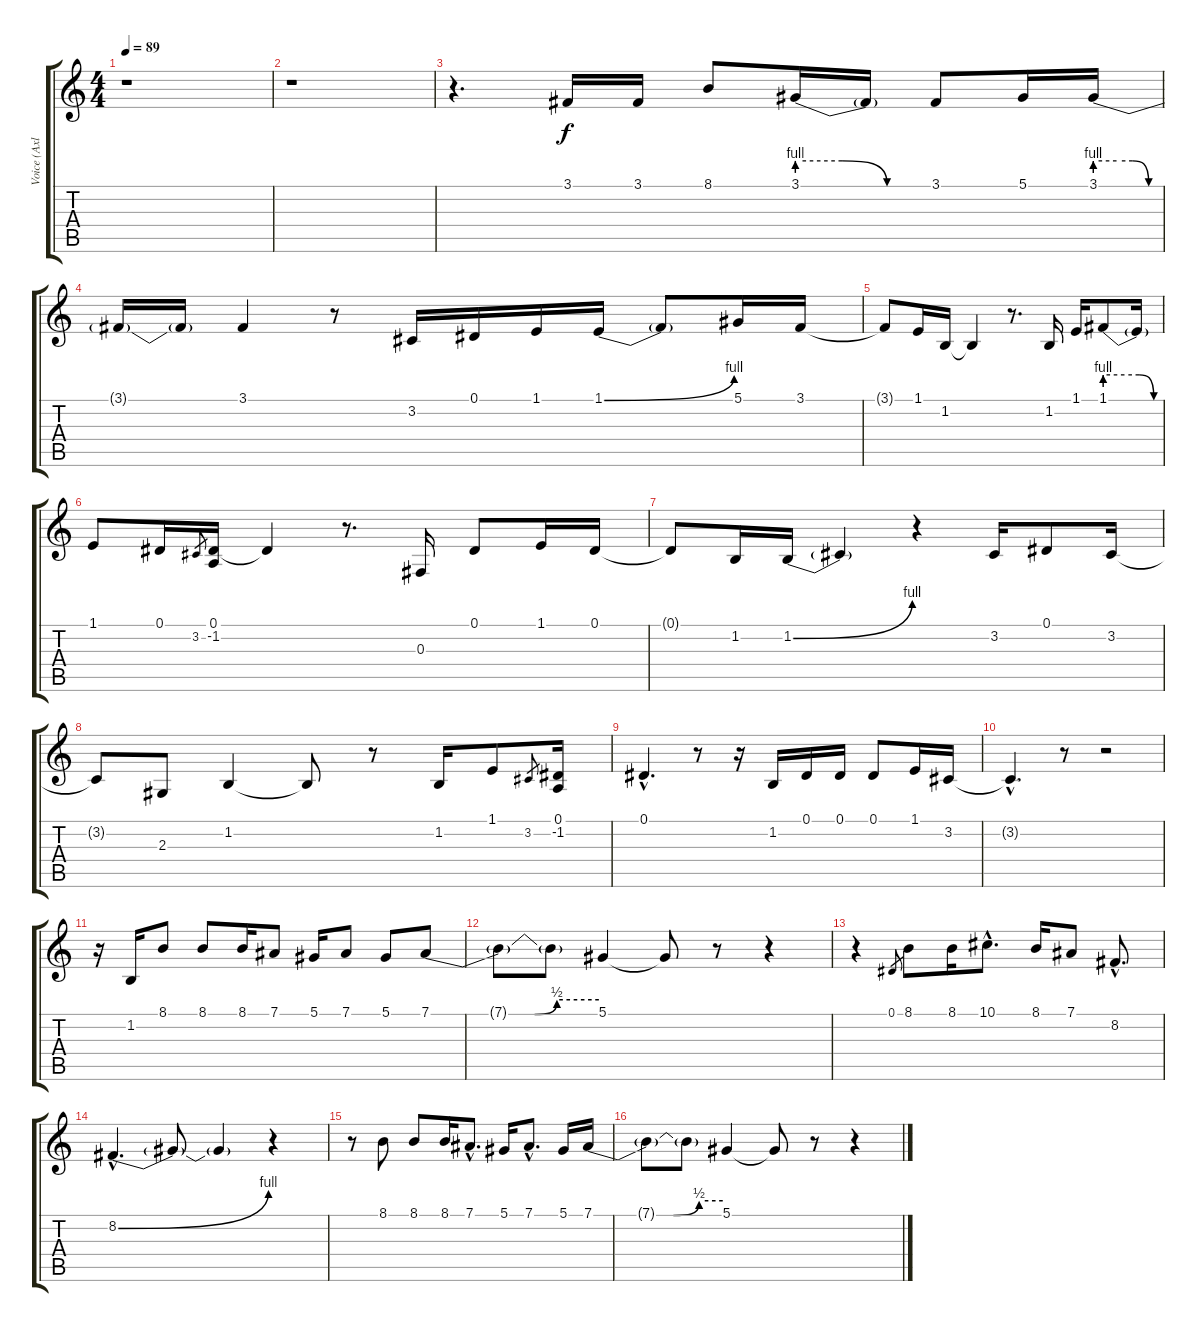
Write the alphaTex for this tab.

\track ("Voice (Axl)" "Voice (Axl") {instrument lead2sawtooth}
\staff {score tabs}
\tuning (Eb4 Bb3 Gb3 Db3 Ab2 Eb2) {hide}
\ts (4 4)
\tempo 89
\clef g2
\ks c
r.1{dy f} |
r.1 |
r.4{d} 3.1.16 3.1.16 8.1.8 3.1{be (custom 0 4 20 4 40 0 60 0)}.16 3.1{t}.16 3.1.8 5.1.16 3.1{be (custom 0 4 20 4 35 4 50 0 60 0)}.16 |
3.1{t}.16 3.1{t}.16 3.1.4 r.8 3.2.16 0.1.16 1.1.16 1.1{be (bend 0 0 60 4)}.16 1.1{t}.8 5.1.16 3.1.16 |
3.1{t}.8 1.1.16 1.2.16 1.2{t}.4 r.8{d} 1.2.16 1.1.16 1.1{be (custom 0 4 20 4 35 4 50 0 60 0)}.8 1.1{t}.16 |
1.1.8 0.1.16 3.2.8{gr} (0.1 -1.2).16 0.1{t}.4 r.8{d} 0.3.16 0.1.8 1.1.16 0.1.16 |
0.1{t}.8 1.2.16 1.2{be (bend 0 0 60 4)}.16 1.2{t}.4 r.4 3.2.16 0.1.8 3.2.16 |
3.2{t}.8 2.3.8 1.2.4 1.2{t}.8 r.8 1.2.16 1.1.8 3.2.8{gr} (0.1 -1.2).16 |
0.1{hac}.4{d} r.8 r.16 1.2.16 0.1.16 0.1.16 0.1.8 1.1.16 3.2.16 |
3.2{hac t}.4{d} r.8 r.2 |
r.16 1.2.16 8.1.8 8.1.8 8.1.16 7.1.8 5.1.16 7.1.8 5.1.8 7.1{be (custom 0 0 30 0 37 0 45 2 60 2)}.8 |
7.1{t}.8 7.1{t}.8 5.1.4 5.1{t}.8 r.8 r.4 |
r.4 0.1.8{gr} 8.1.8 8.1.16 10.1{hac}.8{d} 8.1.16 7.1.8 8.2{hac}.8{d} |
8.2{be (bend 0 0 60 4) hac}.4{d} 8.2{t}.8 8.2{t}.4 r.4 |
r.8 8.1.8 8.1.8 8.1.16 7.1{hac}.8{d} 5.1.16 7.1{hac}.8{d} 5.1.16 7.1{be (custom 0 0 37 0 49 2 60 2)}.16 |
7.1{t}.8 7.1{t}.8 5.1.4 5.1{t}.8 r.8 r.4
